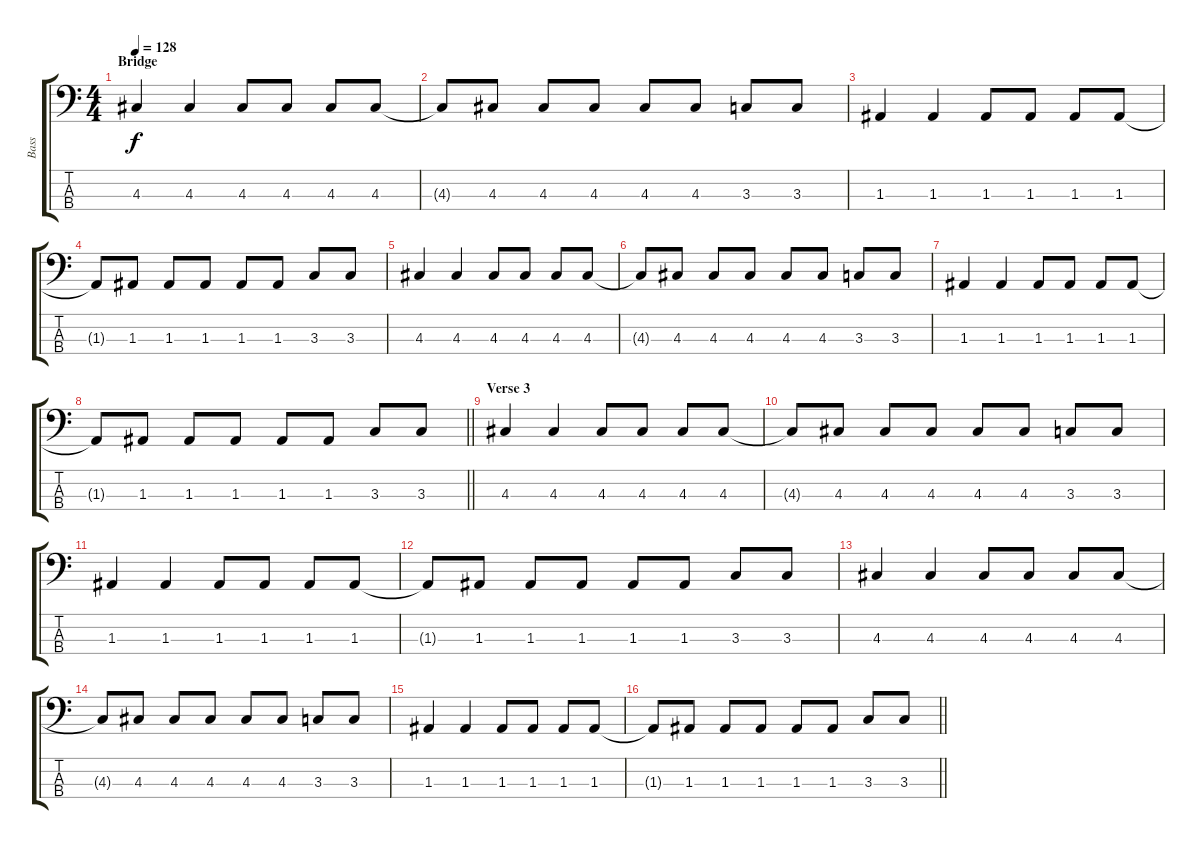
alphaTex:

\track ("Bass" "Bass") {instrument electricbassfinger}
\staff {score tabs}
\tuning (G2 D2 A1 E1) {hide}
\ts (4 4)
\section ("" "Bridge")
\tempo 128
\clef f4
\ks c
4.3.4{dy f} 4.3.4 4.3.8 4.3.8 4.3.8 4.3.8 |
4.3{t}.8 4.3.8 4.3.8 4.3.8 4.3.8 4.3.8 3.3.8 3.3.8 |
1.3.4 1.3.4 1.3.8 1.3.8 1.3.8 1.3.8 |
1.3{t}.8 1.3.8 1.3.8 1.3.8 1.3.8 1.3.8 3.3.8 3.3.8 |
4.3.4 4.3.4 4.3.8 4.3.8 4.3.8 4.3.8 |
4.3{t}.8 4.3.8 4.3.8 4.3.8 4.3.8 4.3.8 3.3.8 3.3.8 |
1.3.4 1.3.4 1.3.8 1.3.8 1.3.8 1.3.8 |
\barLineRight lightlight
1.3{t}.8 1.3.8 1.3.8 1.3.8 1.3.8 1.3.8 3.3.8 3.3.8 |
\section ("" "Verse 3")
4.3.4 4.3.4 4.3.8 4.3.8 4.3.8 4.3.8 |
4.3{t}.8 4.3.8 4.3.8 4.3.8 4.3.8 4.3.8 3.3.8 3.3.8 |
1.3.4 1.3.4 1.3.8 1.3.8 1.3.8 1.3.8 |
1.3{t}.8 1.3.8 1.3.8 1.3.8 1.3.8 1.3.8 3.3.8 3.3.8 |
4.3.4 4.3.4 4.3.8 4.3.8 4.3.8 4.3.8 |
4.3{t}.8 4.3.8 4.3.8 4.3.8 4.3.8 4.3.8 3.3.8 3.3.8 |
1.3.4 1.3.4 1.3.8 1.3.8 1.3.8 1.3.8 |
\barLineRight lightlight
1.3{t}.8 1.3.8 1.3.8 1.3.8 1.3.8 1.3.8 3.3.8 3.3.8
